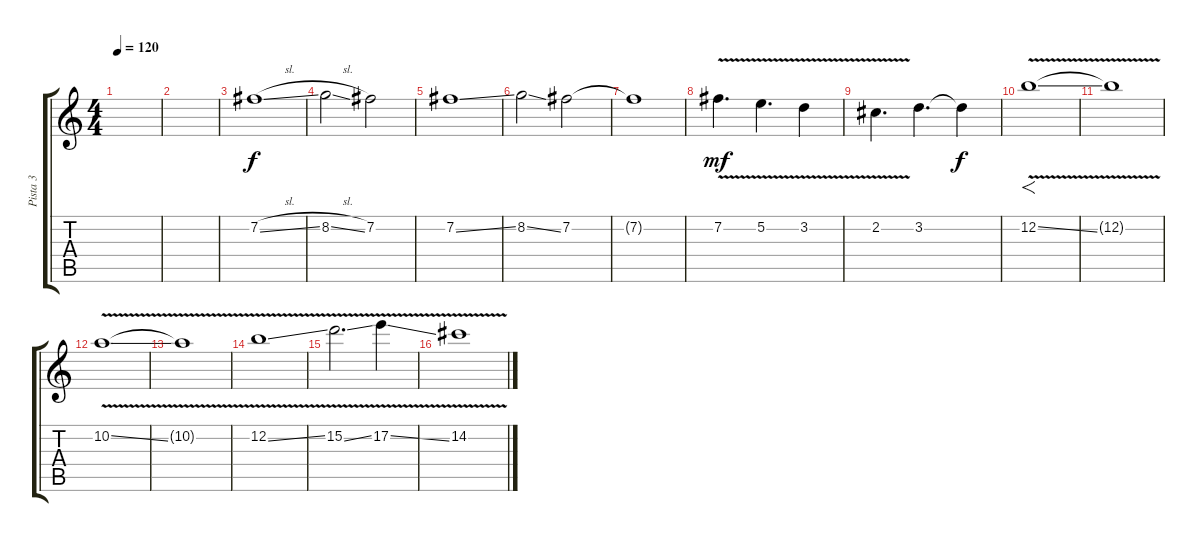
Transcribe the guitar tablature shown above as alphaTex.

\track ("Pista 3" "Pista 3") {instrument distortionguitar}
\staff {score tabs}
\tuning (E4 B3 G3 D3 A2 E2) {hide}
\ts (4 4)
\tempo 120
\clef g2
\ks c
|
|
7.2{sl}.1 |
8.2{sl}.2 7.2.2 |
7.2{ss}.1 |
8.2{ss}.2 7.2.2 |
7.2{t}.1 |
7.2{v}.4{d dy mf volume 11} 5.2{v}.4{d} 3.2{v}.4 |
2.2{v}.4{d} 3.2.4{d} 3.2{t}.4{dy f} |
12.2{v ss}.1{f volume 8} |
12.2{t}.1 |
10.2{v ss}.1 |
10.2{t}.1 |
12.2{v ss}.1 |
15.2{v ss}.2{d} 17.2{v ss}.4 |
14.2{v ss}.1
